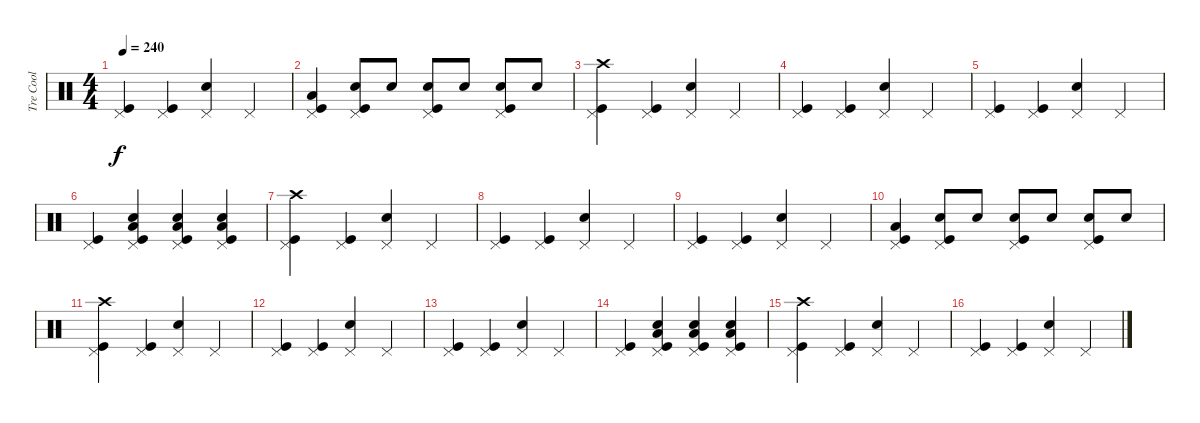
\track ("Tre Cool" "Tre Cool") {instrument percussion}
\staff {score}
\articulation defaults
\ts (4 4)
\tempo 240
\clef neutral
\ks c
("Pedal Hi-Hat (hit)" "Kick (hit)").4{dy f} ("Pedal Hi-Hat (hit)" "Kick (hit)").4 ("Pedal Hi-Hat (hit)" "Snare (hit) 2").4 "Pedal Hi-Hat (hit)".4 |
("Pedal Hi-Hat (hit)" "Kick (hit)" "Low Tom (hit)").4 ("Pedal Hi-Hat (hit)" "Kick (hit)" "Snare (hit) 2").8 "Snare (hit) 2".8 ("Pedal Hi-Hat (hit)" "Kick (hit)" "Snare (hit) 2").8 "Snare (hit) 2".8 ("Pedal Hi-Hat (hit)" "Kick (hit)" "Snare (hit) 2").8 "Snare (hit) 2".8 |
("Pedal Hi-Hat (hit)" "Kick (hit)" "Crash high (hit)").4 ("Pedal Hi-Hat (hit)" "Kick (hit)").4 ("Pedal Hi-Hat (hit)" "Snare (hit) 2").4 "Pedal Hi-Hat (hit)".4 |
("Pedal Hi-Hat (hit)" "Kick (hit)").4 ("Pedal Hi-Hat (hit)" "Kick (hit)").4 ("Pedal Hi-Hat (hit)" "Snare (hit) 2").4 "Pedal Hi-Hat (hit)".4 |
("Pedal Hi-Hat (hit)" "Kick (hit)").4 ("Pedal Hi-Hat (hit)" "Kick (hit)").4 ("Pedal Hi-Hat (hit)" "Snare (hit) 2").4 "Pedal Hi-Hat (hit)".4 |
("Pedal Hi-Hat (hit)" "Kick (hit)").4 ("Pedal Hi-Hat (hit)" "Kick (hit)" "Snare (hit) 2" "Low Tom (hit)").4 ("Pedal Hi-Hat (hit)" "Kick (hit)" "Snare (hit) 2" "Low Tom (hit)").4 ("Pedal Hi-Hat (hit)" "Kick (hit)" "Snare (hit) 2" "Low Tom (hit)").4 |
("Pedal Hi-Hat (hit)" "Kick (hit)" "Crash high (hit)").4 ("Pedal Hi-Hat (hit)" "Kick (hit)").4 ("Pedal Hi-Hat (hit)" "Snare (hit) 2").4 "Pedal Hi-Hat (hit)".4 |
("Pedal Hi-Hat (hit)" "Kick (hit)").4 ("Pedal Hi-Hat (hit)" "Kick (hit)").4 ("Pedal Hi-Hat (hit)" "Snare (hit) 2").4 "Pedal Hi-Hat (hit)".4 |
("Pedal Hi-Hat (hit)" "Kick (hit)").4 ("Pedal Hi-Hat (hit)" "Kick (hit)").4 ("Pedal Hi-Hat (hit)" "Snare (hit) 2").4 "Pedal Hi-Hat (hit)".4 |
("Pedal Hi-Hat (hit)" "Kick (hit)" "Low Tom (hit)").4 ("Pedal Hi-Hat (hit)" "Kick (hit)" "Snare (hit) 2").8 "Snare (hit) 2".8 ("Pedal Hi-Hat (hit)" "Kick (hit)" "Snare (hit) 2").8 "Snare (hit) 2".8 ("Pedal Hi-Hat (hit)" "Kick (hit)" "Snare (hit) 2").8 "Snare (hit) 2".8 |
("Pedal Hi-Hat (hit)" "Kick (hit)" "Crash high (hit)").4 ("Pedal Hi-Hat (hit)" "Kick (hit)").4 ("Pedal Hi-Hat (hit)" "Snare (hit) 2").4 "Pedal Hi-Hat (hit)".4 |
("Pedal Hi-Hat (hit)" "Kick (hit)").4 ("Pedal Hi-Hat (hit)" "Kick (hit)").4 ("Pedal Hi-Hat (hit)" "Snare (hit) 2").4 "Pedal Hi-Hat (hit)".4 |
("Pedal Hi-Hat (hit)" "Kick (hit)").4 ("Pedal Hi-Hat (hit)" "Kick (hit)").4 ("Pedal Hi-Hat (hit)" "Snare (hit) 2").4 "Pedal Hi-Hat (hit)".4 |
("Pedal Hi-Hat (hit)" "Kick (hit)").4 ("Pedal Hi-Hat (hit)" "Kick (hit)" "Snare (hit) 2" "Low Tom (hit)").4 ("Pedal Hi-Hat (hit)" "Kick (hit)" "Snare (hit) 2" "Low Tom (hit)").4 ("Pedal Hi-Hat (hit)" "Kick (hit)" "Snare (hit) 2" "Low Tom (hit)").4 |
("Pedal Hi-Hat (hit)" "Kick (hit)" "Crash high (hit)").4 ("Pedal Hi-Hat (hit)" "Kick (hit)").4 ("Pedal Hi-Hat (hit)" "Snare (hit) 2").4 "Pedal Hi-Hat (hit)".4 |
("Pedal Hi-Hat (hit)" "Kick (hit)").4 ("Pedal Hi-Hat (hit)" "Kick (hit)").4 ("Pedal Hi-Hat (hit)" "Snare (hit) 2").4 "Pedal Hi-Hat (hit)".4
